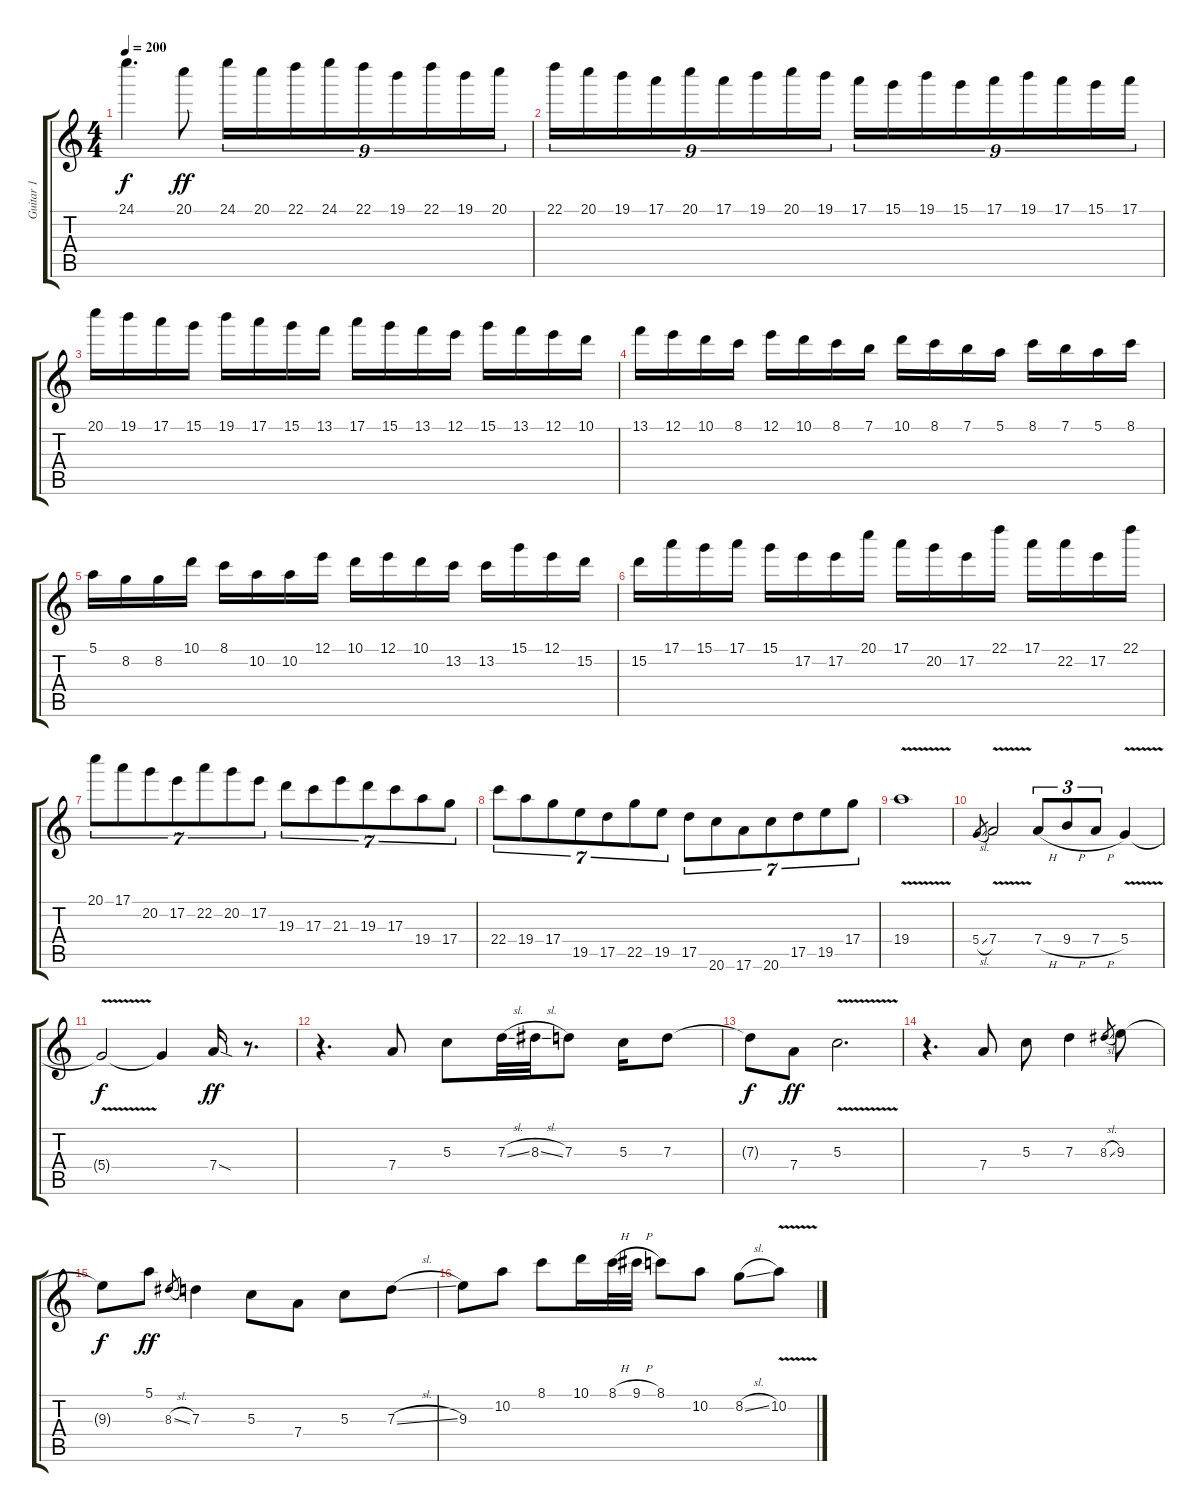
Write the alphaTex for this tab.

\track ("Guitar 1" "Guitar 1") {instrument distortionguitar}
\staff {score tabs}
\tuning (E4 B3 G3 D3 A2 E2) {hide}
\ts (4 4)
\tempo 200
\clef g2
\ks c
24.1.4{d dy f} 20.1.8{dy ff} 24.1.16{tu (9 8)} 20.1.16{tu (9 8)} 22.1.16{tu (9 8)} 24.1.16{tu (9 8)} 22.1.16{tu (9 8)} 19.1.16{tu (9 8)} 22.1.16{tu (9 8)} 19.1.16{tu (9 8)} 20.1.16{tu (9 8)} |
22.1.16{tu (9 8)} 20.1.16{tu (9 8)} 19.1.16{tu (9 8)} 17.1.16{tu (9 8)} 20.1.16{tu (9 8)} 17.1.16{tu (9 8)} 19.1.16{tu (9 8)} 20.1.16{tu (9 8)} 19.1.16{tu (9 8)} 17.1.16{tu (9 8)} 15.1.16{tu (9 8)} 19.1.16{tu (9 8)} 15.1.16{tu (9 8)} 17.1.16{tu (9 8)} 19.1.16{tu (9 8)} 17.1.16{tu (9 8)} 15.1.16{tu (9 8)} 17.1.16{tu (9 8)} |
20.1.16 19.1.16 17.1.16 15.1.16 19.1.16 17.1.16 15.1.16 13.1.16 17.1.16 15.1.16 13.1.16 12.1.16 15.1.16 13.1.16 12.1.16 10.1.16 |
13.1.16 12.1.16 10.1.16 8.1.16 12.1.16 10.1.16 8.1.16 7.1.16 10.1.16 8.1.16 7.1.16 5.1.16 8.1.16 7.1.16 5.1.16 8.1.16 |
5.1.16 8.2.16 8.2.16 10.1.16 8.1.16 10.2.16 10.2.16 12.1.16 10.1.16 12.1.16 10.1.16 13.2.16 13.2.16 15.1.16 12.1.16 15.2.16 |
15.2.16 17.1.16 15.1.16 17.1.16 15.1.16 17.2.16 17.2.16 20.1.16 17.1.16 20.2.16 17.2.16 22.1.16 17.1.16 22.2.16 17.2.16 22.1.16 |
20.1.8{tu (7 4)} 17.1.8{tu (7 4)} 20.2.8{tu (7 4)} 17.2.8{tu (7 4)} 22.2.8{tu (7 4)} 20.2.8{tu (7 4)} 17.2.8{tu (7 4)} 19.3.8{tu (7 4)} 17.3.8{tu (7 4)} 21.3.8{tu (7 4)} 19.3.8{tu (7 4)} 17.3.8{tu (7 4)} 19.4.8{tu (7 4)} 17.4.8{tu (7 4)} |
22.4.8{tu (7 4)} 19.4.8{tu (7 4)} 17.4.8{tu (7 4)} 19.5.8{tu (7 4)} 17.5.8{tu (7 4)} 22.5.8{tu (7 4)} 19.5.8{tu (7 4)} 17.5.8{tu (7 4)} 20.6.8{tu (7 4)} 17.6.8{tu (7 4)} 20.6.8{tu (7 4)} 17.5.8{tu (7 4)} 19.5.8{tu (7 4)} 17.4.8{tu (7 4)} |
19.4{v}.1 |
5.4{sl}.8{gr} 7.4{v}.2 7.4{h}.8{tu (3 2)} 9.4{h}.8{tu (3 2)} 7.4{h}.8{tu (3 2)} 5.4{v}.4 |
5.4{t}.2{dy f} 5.4{t}.4 7.4{sod}.16{dy ff} r.8{d} |
r.4{d} 7.4.8 5.3.8 7.3{sl}.32 8.3{sl}.32 7.3.8 5.3.16 7.3.8 |
7.3{t}.8{dy f} 7.4.8{dy ff} 5.3{v}.2{d} |
r.4{d} 7.4.8 5.3.8 7.3.4 8.3{sl}.8{gr} 9.3.8 |
9.3{t}.8{dy f} 5.1.8{dy ff} 8.3{sl}.8{gr} 7.3.4 5.3.8 7.4.8 5.3.8 7.3{sl}.8 |
9.3.8 10.2.8 8.1.8 10.1.16 8.1{h}.32 9.1{h}.32 8.1.8 10.2.8 8.2{sl}.8 10.2{v}.8
